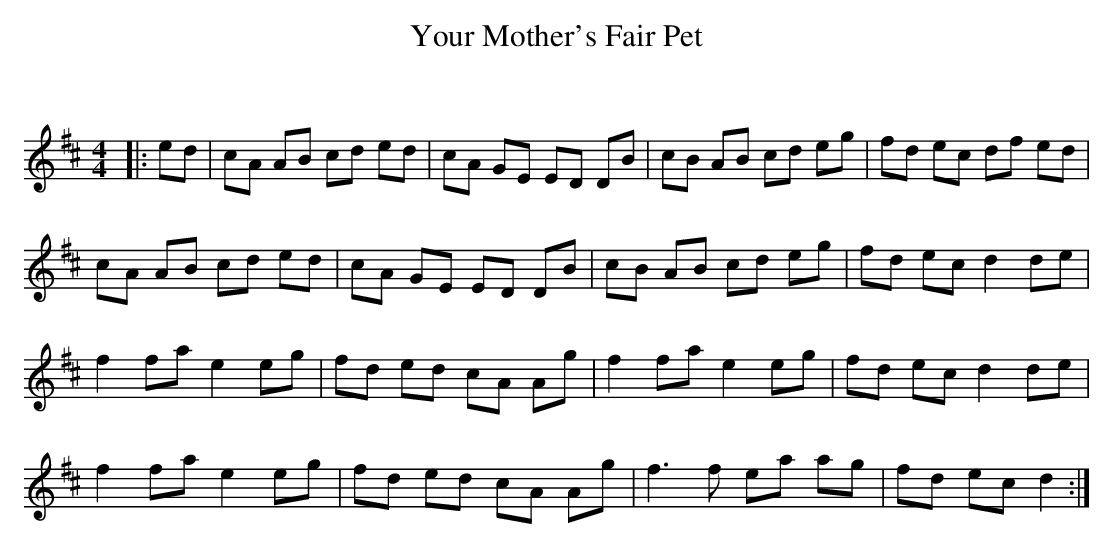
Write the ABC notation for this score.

X:1
T: Your Mother's Fair Pet
C:
Q: 232
K:D
M:4/4
L:1/8
|:ed|cA AB cd ed|cA GE ED DB|cB AB cd eg|fd ec df ed|
cA AB cd ed|cA GE ED DB|cB AB cd eg|fd ec d2 de|
f2 fa e2 eg|fd ed cA Ag|f2 fa e2 eg|fd ec d2 de|
f2 fa e2 eg|fd ed cA Ag|f3f ea ag|fd ec d2:|
